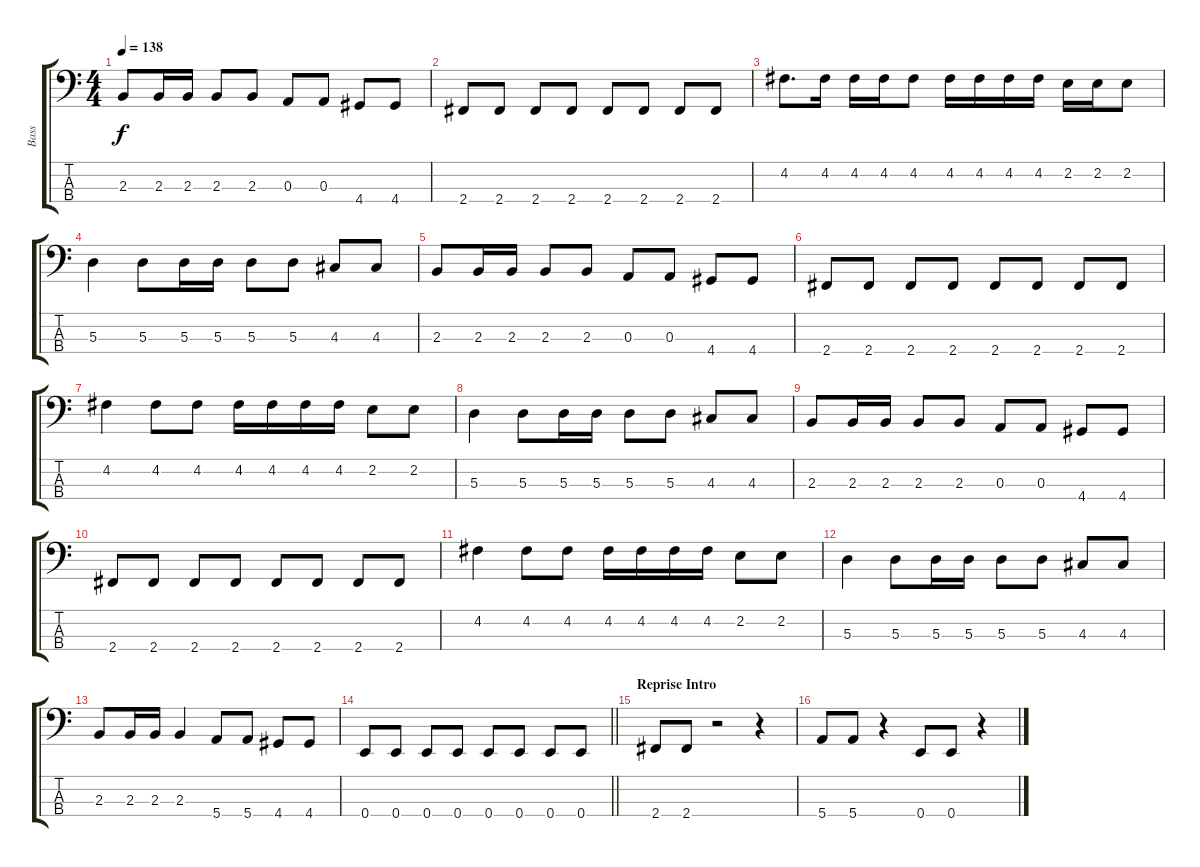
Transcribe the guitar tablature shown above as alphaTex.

\track ("Bass" "Bass") {instrument electricbassfinger}
\staff {score tabs}
\tuning (G2 D2 A1 E1) {hide}
\ts (4 4)
\tempo 138
\clef f4
\ks c
2.3.8{dy f} 2.3.16 2.3.16 2.3.8 2.3.8 0.3.8 0.3.8 4.4.8 4.4.8 |
2.4.8 2.4.8 2.4.8 2.4.8 2.4.8 2.4.8 2.4.8 2.4.8 |
4.2.8{d} 4.2.16 4.2.16 4.2.16 4.2.8 4.2.16 4.2.16 4.2.16 4.2.16 2.2.16 2.2.16 2.2.8 |
5.3.4 5.3.8 5.3.16 5.3.16 5.3.8 5.3.8 4.3.8 4.3.8 |
2.3.8 2.3.16 2.3.16 2.3.8 2.3.8 0.3.8 0.3.8 4.4.8 4.4.8 |
2.4.8 2.4.8 2.4.8 2.4.8 2.4.8 2.4.8 2.4.8 2.4.8 |
4.2.4 4.2.8 4.2.8 4.2.16 4.2.16 4.2.16 4.2.16 2.2.8 2.2.8 |
5.3.4 5.3.8 5.3.16 5.3.16 5.3.8 5.3.8 4.3.8 4.3.8 |
2.3.8 2.3.16 2.3.16 2.3.8 2.3.8 0.3.8 0.3.8 4.4.8 4.4.8 |
2.4.8 2.4.8 2.4.8 2.4.8 2.4.8 2.4.8 2.4.8 2.4.8 |
4.2.4 4.2.8 4.2.8 4.2.16 4.2.16 4.2.16 4.2.16 2.2.8 2.2.8 |
5.3.4 5.3.8 5.3.16 5.3.16 5.3.8 5.3.8 4.3.8 4.3.8 |
2.3.8 2.3.16 2.3.16 2.3.4 5.4.8 5.4.8 4.4.8 4.4.8 |
\barLineRight lightlight
0.4.8 0.4.8 0.4.8 0.4.8 0.4.8 0.4.8 0.4.8 0.4.8 |
\section ("" "Reprise Intro")
2.4.8 2.4.8 r.2 r.4 |
5.4.8 5.4.8 r.4 0.4.8 0.4.8 r.4
